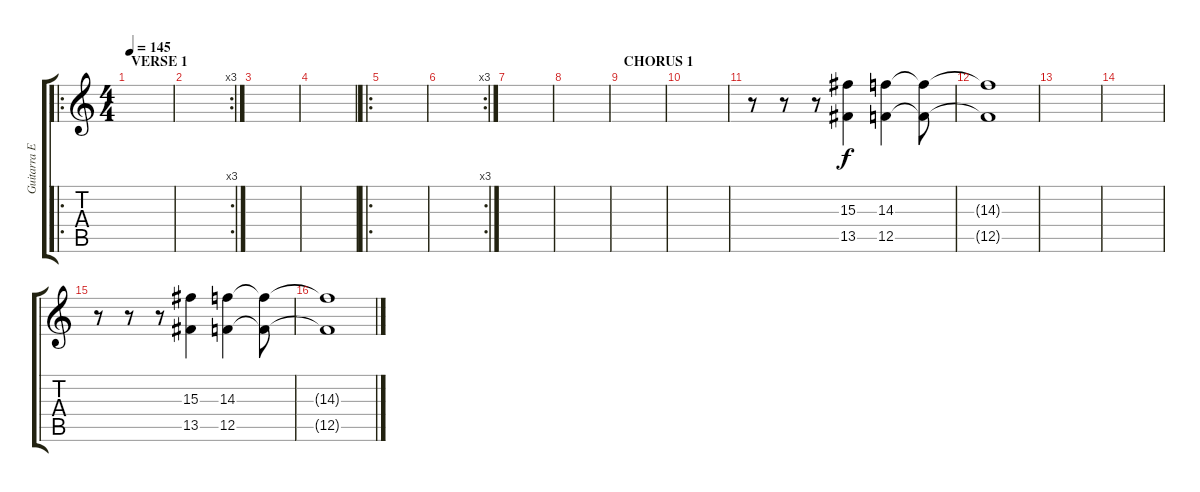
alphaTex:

\track ("Guitarra Extra" "Guitarra E") {instrument distortionguitar}
\staff {score tabs}
\tuning (C4 G3 Eb3 Bb2 F2 C2) {hide}
\ro
\ts (4 4)
\section ("" "VERSE 1")
\tempo 145
\clef g2
\ks c
|
\rc 3
|
|
|
\ro
|
\rc 3
|
|
|
\section ("" "CHORUS 1")
|
|
r.8 r.8 r.8 (15.3 13.5).4 (14.3 12.5).4 (14.3{t} 12.5{t}).8 |
(14.3{t} 12.5{t}).1 |
|
|
r.8 r.8 r.8 (15.3 13.5).4 (14.3 12.5).4 (14.3{t} 12.5{t}).8 |
(14.3{t} 12.5{t}).1
